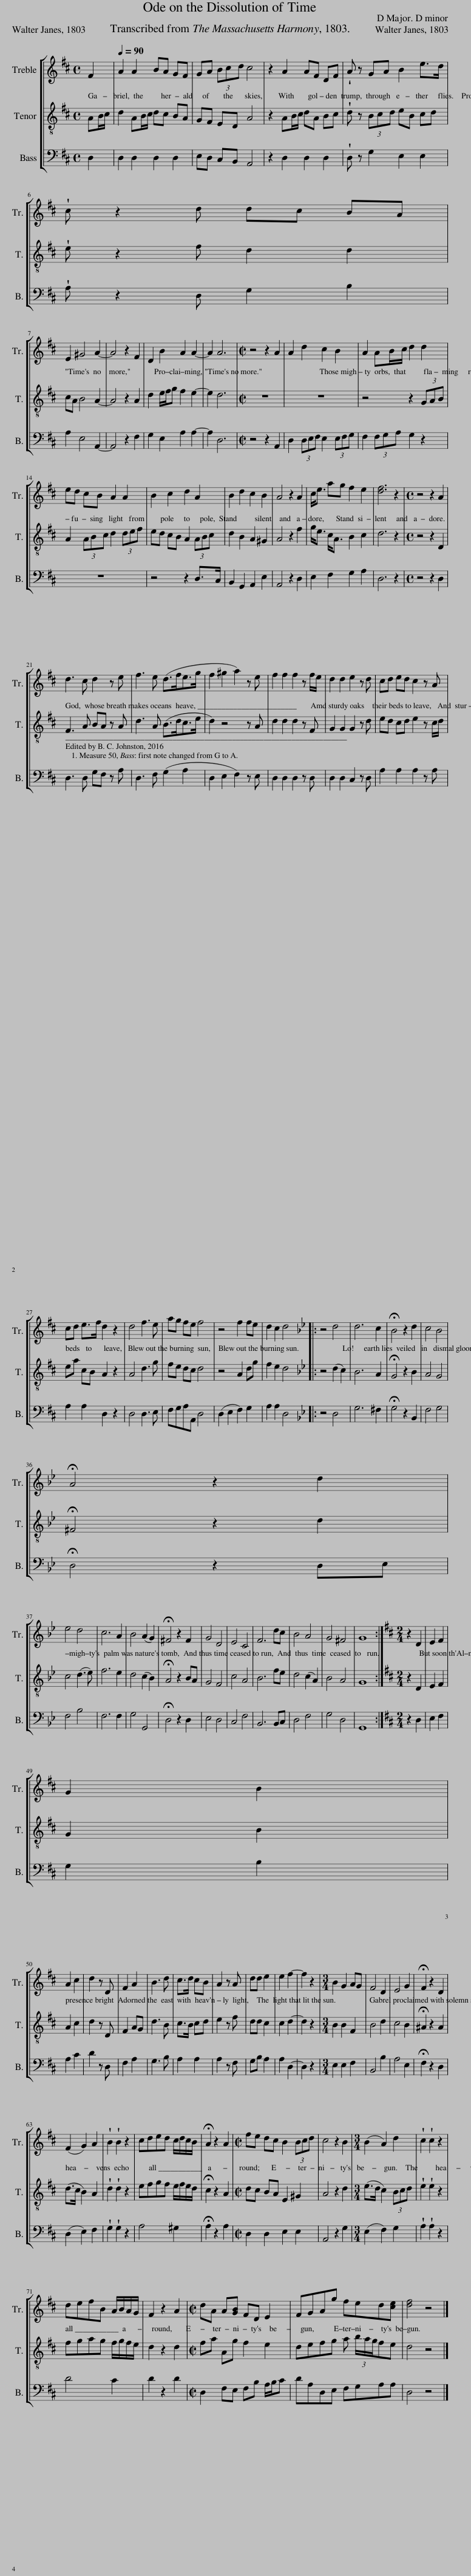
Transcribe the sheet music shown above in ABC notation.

X:1
%%score [ 1 2 3 ]
L:1/8
M:4/4
I:linebreak $
K:D
V:1 treble
V:2 treble-8
V:3 bass
V:1
 F2 |[Q:1/4=90] A2 A2 BA GF | GA (3Bcd c4 | z2 A2 AF DF | !wedge!A z GA B2 e>d |$ %5
 !wedge!c z2 d dc BA |$ E2 ^G4 A2- | A4 z2 F2 | D2 B2 A2 A2- | A2 A6 | %10
[M:2/2] z4 z2 A2 | A2 d2 c2 B2 | A2 AB/c/ d2 d2 |$ ed cB A2 A2 | B2 c2 d2 A2 | %15
 B2 d2 c2 B2 | A4 z2 A2 | c<e ag f2 e2 | [df]6 z2 |[M:4/4] z4 z2 A2 |$ %20
 d3 c d2 z e | f3 e (d>fe>g | f2 ^g2 a2) z e | f2 f2 f2 z f/e/ | d2 d2 e2 z d | %25
 cd ed c2 z A |$ cd e>f d2 z2 | d4 f3 e | ag fe f4 | z4 f2 fe | %30
 d2 c2 d4 |:[K:Bb] z4 d4 | d6 c2 | !fermata!B4 z2 d2 | c4 B4 |$ %35
 !fermata!A4 z2 d2 |$ e4 d4 | c6 A2 | B4 (A2 G2) | !fermata!^F4 z2 F2 | %40
 G4 D4 | E4 C4 | F6 dc | B4 A4 | G4 ^F4 | %45
 G8 :|[K:D][M:2/4] z2 D2 | E2 F2 |$ G2 B2 |$ A2 c2 | %50
 d2 z D | F2 A2 | B3 d | c>d cB | A2 z A | %55
 dd e2 | e2 f2- | f2 z2 |[M:3/4] B2 G2 AG | F4 D2 | %60
 E4 G2 | !fermata!F2 z2 D2 |$ (F2 G2) A2 | !wedge!B2 !wedge!B2 z2 | cded c/d/c/B/ | %65
 !fermata!A2 z2 A2 |[M:2/2] fe dc B2 (3Bcd | c4 z2 B2 |[M:3/4] (B2 A2) d2 | !wedge!c2 !wedge!c2 z2 |$ %70
 defB A/B/A/G/ | F2 z2 A2 |[M:2/2] dA A[GB] FD E2 | FGAg fed[ce] | [df]4 z4 |] %75
V:2
 AB/c/ | d2 AB/c/ dc BA | GF ED A4 | z2 AB/c/ dA Bc | !wedge!d z (3Bcd eB cd |$ %5
 !wedge!e z2 f d2 d2 |$ cA B4 A2- | A4 z2 A2 | d2 e/f/g f2 e2- | e2 d6 | %10
[M:2/2] z8 | z8 | z4 z2 (3GAB |$ A2 (3ABc d2 (3def | ed cB A2 (3ABc | %15
 d2 B2 A2 ^G2 | A4 z2 f2 | g<e c<A B2 c2 | d6 z2 |[M:4/4] z4 z2 D2 |$ %20
 F3 A BA z A | d3 A (B>dc>e | d2) z4 z A | d2 d2 d2 z F | G2 G2 G2 z d | %25
 ed cd e2 z c/d/ |$ ea cB A2 z2 | A4 d3 g | fe dc d4 | z4 A2 dg | %30
 f2 e2 d4 |:[K:Bb] z4 (d2 c2) | B6 A2 | !fermata!G4 z2 B2 | A4 G4 |$ %35
 !fermata!^F4 z2 d2 |$ c4 (d3 e) | f6 e2 | d4 (c2 B2) | !fermata!A4 z2 BA | %40
 G4 F4 | c4 A4 | B6 fe | d4 (c2 A2) | B4 A4 | %45
 G8 :|[K:D][M:2/4] z2 D2 | E2 F2 |$ G2 B2 |$ A2 c2 | %50
 d2 z D | F2 AG | d3 B | c>B cd | e2 z f | %55
 dd c2 | c2 d2- | d2 z2 |[M:3/4] B2 B2 F2 | B4 d2 | %60
 c4 B2 | !fermata!^A2 z2 A2 |$ (d>c B2) A2 | !wedge!d2 !wedge!d2 z2 | efgf e/f/e/d/ | %65
 !fermata!c2 z2 A2 |[M:2/2] dc BA E2 ^G2 | A4 z2 d2 |[M:3/4] (e>d c2) (3Bcd | !wedge!e2 !wedge!e2 z2 |$ %70
 fgag f/g/f/e/ | d2 z2 d2 |[M:2/2] fa Ag f2 e2 | defg a (3b/a/g/fe | d4 z4 |] %75
V:3
 D,2 | D,2 D,2 D,2 D,2 | E,D, C,B,, A,,4 | z2 D,2 D,2 D,2 | !wedge!D, z G,2 E,2 E,2 |$ %5
 !wedge!A, z2 D, G,2 B,2 |$ A,2 E,4 A,,2- | A,,4 z2 F,2 | G,2 E,2 A,2 A,2- | A,2 D,6 | %10
[M:2/2] z4 z2 A,,2 | D,2 (3D,E,F, E,2 (3E,F,G, | F,2 (3F,G,A, G,2 z2 |$ z8 | z4 z2 D,>C, | %15
 B,,2 G,,2 A,,2 E,2 | A,,4 z2 D,2 | E,2 F,2 G,2 A,2 | D,6 z2 |[M:4/4] z4 z2 D,2 |$ %20
 D,3 D, G,F, z A, | D,3 F, (G,2 A,2 | D,2 E,2 F,2) z E, | D,2 D,2 D,2 z D, | D,2 D,2 C,2 z D, | %25
 A,2 A,2 A,2 z A, |$ A,2 A,2 D,2 z2 | D,4 D,3 E, | F,G,A,A,, D,4 | (D,2 E,2 F,2) G,2 | %30
 A,2 A,2 D,4 |:[K:Bb] z4 D,4 | G,6 ^F,2 | !fermata!G,4 z2 B,,2 | F,4 G,4 |$ %35
 !fermata!D,4 z2 D,E, |$ F,4 B,4 | F,6 F,2 | G,4 G,,4 | !fermata!D,4 z2 D,2 | %40
 E,4 D,4 | C,4 F,4 | B,,6 B,,C, | D,4 F,4 | G,4 D,4 | %45
 G,,8 :|[K:D][M:2/4] z2 D,2 | E,2 F,2 |$ G,2 B,2 |$ A,2 C2 | %50
 D2 z D, | F,2 A,2 | G,3 B, | A,2 A,2 | A,2 z F, | %55
 G,B, A,2 | A,2 D,2- | D,2 z2 |[M:3/4] E,2 E,2 F,2 | B,,4 B,2 | %60
 A,4 E,2 | !fermata!F,2 z2 D,2 |$ (D,2 E,2) F,2 | !wedge!G,2 !wedge!G,2 z2 | A,4 ^G,2 | %65
 !fermata!A,2 z2 A,2 |[M:2/2] D,2 D,2 E,2 E,2 | A,,4 z2 G,2 |[M:3/4] (E,2 F,2) G,2 | !wedge!A,2 !wedge!A,2 z2 |$ %70
 D4 C2 | D2 z2 D2 |[M:2/2] D,2 F,E, F,B, A,/B,/C | DA,D,E, F,G,A,A, | D,4 z4 |] %75
